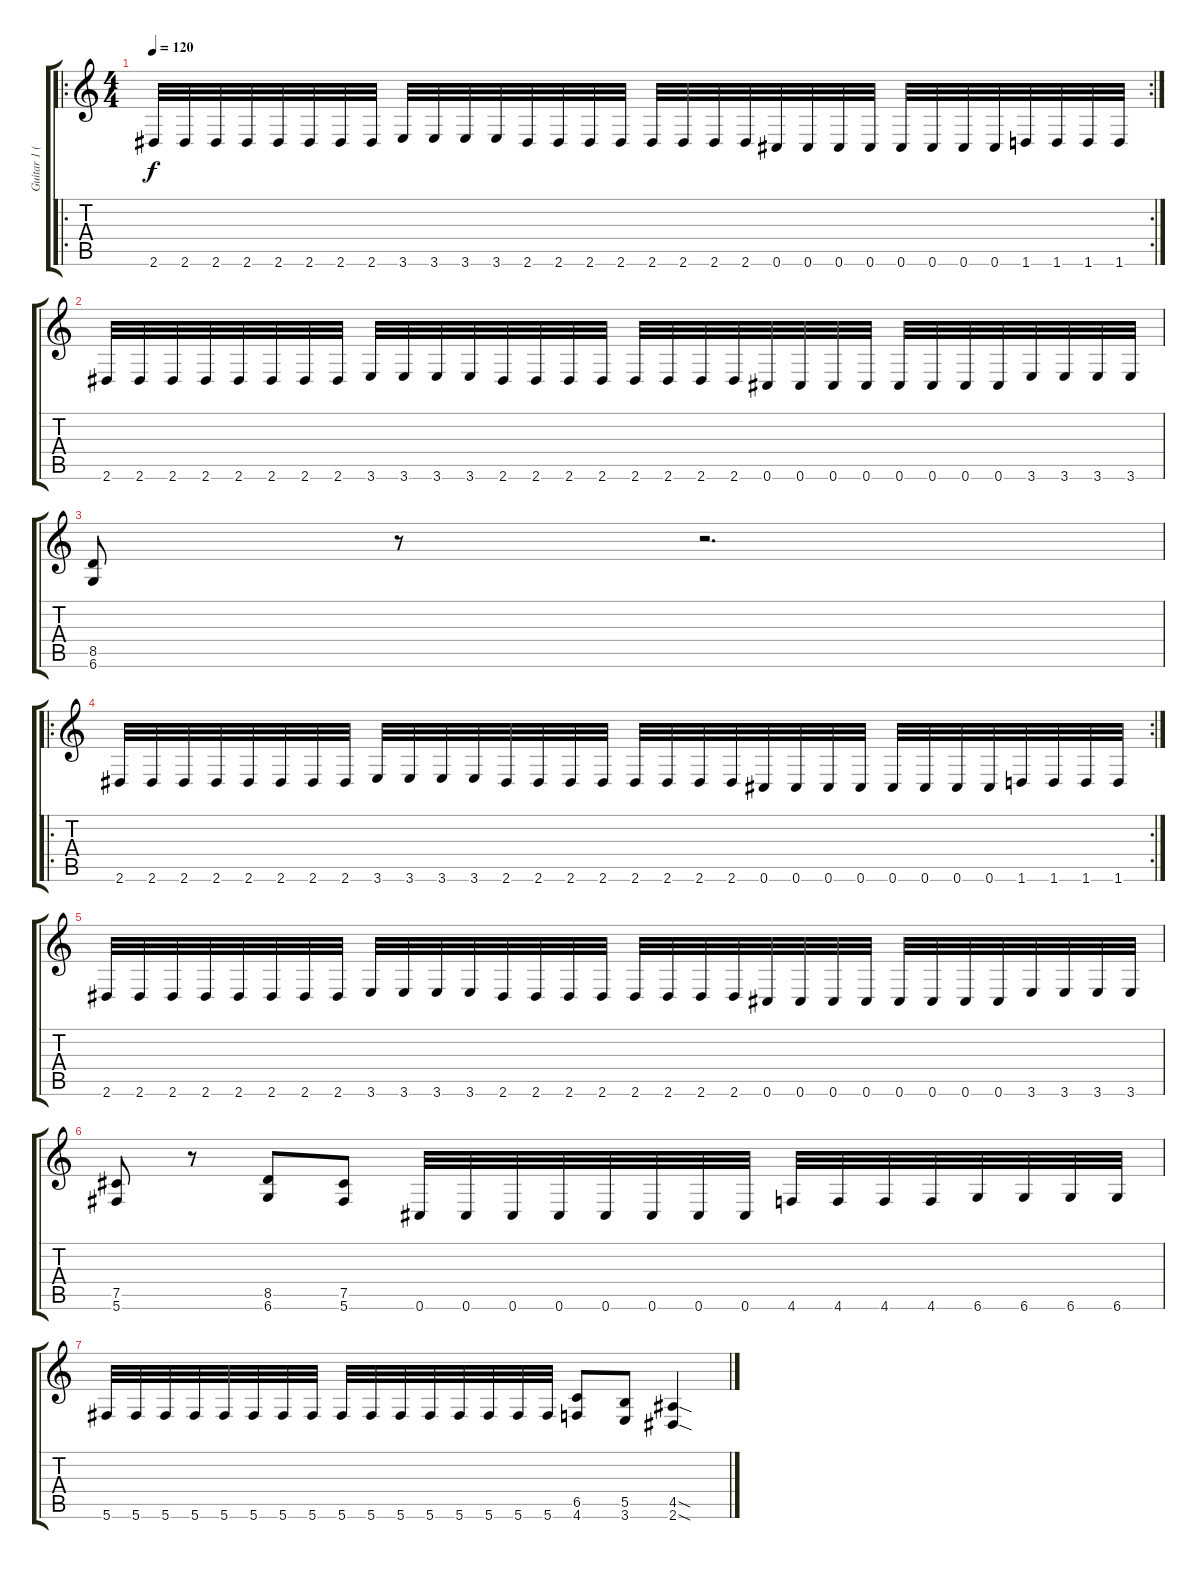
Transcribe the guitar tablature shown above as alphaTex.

\track ("Guitar 1 (Peter)" "Guitar 1 (") {instrument distortionguitar}
\staff {score tabs}
\tuning (Db4 Ab3 E3 B2 Gb2 Db2) {hide}
\ro
\rc 2
\ts (4 4)
\tempo 120
\clef g2
\ks c
2.6.32{dy f} 2.6.32 2.6.32 2.6.32 2.6.32 2.6.32 2.6.32 2.6.32 3.6.32 3.6.32 3.6.32 3.6.32 2.6.32 2.6.32 2.6.32 2.6.32 2.6.32 2.6.32 2.6.32 2.6.32 0.6.32 0.6.32 0.6.32 0.6.32 0.6.32 0.6.32 0.6.32 0.6.32 1.6.32 1.6.32 1.6.32 1.6.32 |
2.6.32 2.6.32 2.6.32 2.6.32 2.6.32 2.6.32 2.6.32 2.6.32 3.6.32 3.6.32 3.6.32 3.6.32 2.6.32 2.6.32 2.6.32 2.6.32 2.6.32 2.6.32 2.6.32 2.6.32 0.6.32 0.6.32 0.6.32 0.6.32 0.6.32 0.6.32 0.6.32 0.6.32 3.6.32 3.6.32 3.6.32 3.6.32 |
(8.5 6.6).8 r.8 r.2{d} |
\ro
\rc 2
2.6.32 2.6.32 2.6.32 2.6.32 2.6.32 2.6.32 2.6.32 2.6.32 3.6.32 3.6.32 3.6.32 3.6.32 2.6.32 2.6.32 2.6.32 2.6.32 2.6.32 2.6.32 2.6.32 2.6.32 0.6.32 0.6.32 0.6.32 0.6.32 0.6.32 0.6.32 0.6.32 0.6.32 1.6.32 1.6.32 1.6.32 1.6.32 |
2.6.32 2.6.32 2.6.32 2.6.32 2.6.32 2.6.32 2.6.32 2.6.32 3.6.32 3.6.32 3.6.32 3.6.32 2.6.32 2.6.32 2.6.32 2.6.32 2.6.32 2.6.32 2.6.32 2.6.32 0.6.32 0.6.32 0.6.32 0.6.32 0.6.32 0.6.32 0.6.32 0.6.32 3.6.32 3.6.32 3.6.32 3.6.32 |
(7.5 5.6).8 r.8 (8.5 6.6).8 (7.5 5.6).8 0.6.32 0.6.32 0.6.32 0.6.32 0.6.32 0.6.32 0.6.32 0.6.32 4.6.32 4.6.32 4.6.32 4.6.32 6.6.32 6.6.32 6.6.32 6.6.32 |
5.6.32 5.6.32 5.6.32 5.6.32 5.6.32 5.6.32 5.6.32 5.6.32 5.6.32 5.6.32 5.6.32 5.6.32 5.6.32 5.6.32 5.6.32 5.6.32 (6.5 4.6).8 (5.5 3.6).8 (4.5{sod} 2.6{sod}).4
